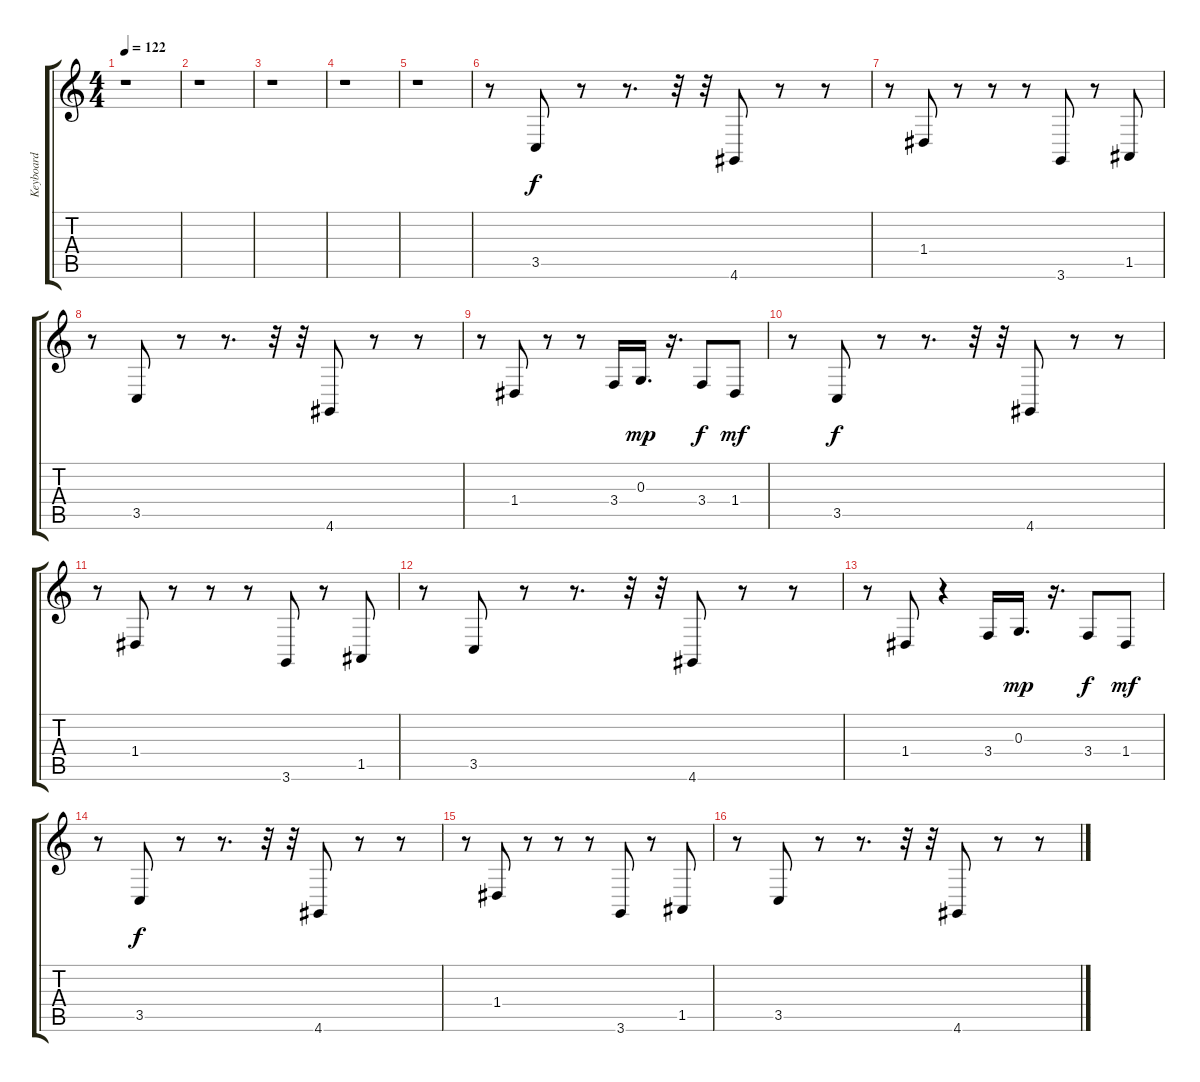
\track ("Keyboard" "Keyboard") {instrument lead2sawtooth}
\staff {score tabs}
\tuning (E4 B3 G3 D3 A2 E2) {hide}
\ts (4 4)
\tempo 122
\clef g2
\ks c
r.1{dy mf} |
r.1 |
r.1 |
r.1 |
r.1 |
r.8 3.5.8{dy f} r.8 r.8{d} r.32 r.32 4.6.8 r.8 r.8 |
r.8 1.4.8 r.8 r.8 r.8 3.6.8 r.8 1.5.8 |
r.8 3.5.8 r.8 r.8{d} r.32 r.32 4.6.8 r.8 r.8 |
r.8 1.4.8 r.8 r.8 3.4.16 0.3.16{d dy mp} r.16{d} 3.4.8{dy f} 1.4.8{dy mf} |
r.8 3.5.8{dy f} r.8 r.8{d} r.32 r.32 4.6.8 r.8 r.8 |
r.8 1.4.8 r.8 r.8 r.8 3.6.8 r.8 1.5.8 |
r.8 3.5.8 r.8 r.8{d} r.32 r.32 4.6.8 r.8 r.8 |
r.8 1.4.8 r.4 3.4.16 0.3.16{d dy mp} r.16{d} 3.4.8{dy f} 1.4.8{dy mf} |
r.8 3.5.8{dy f} r.8 r.8{d} r.32 r.32 4.6.8 r.8 r.8 |
r.8 1.4.8 r.8 r.8 r.8 3.6.8 r.8 1.5.8 |
r.8 3.5.8 r.8 r.8{d} r.32 r.32 4.6.8 r.8 r.8
